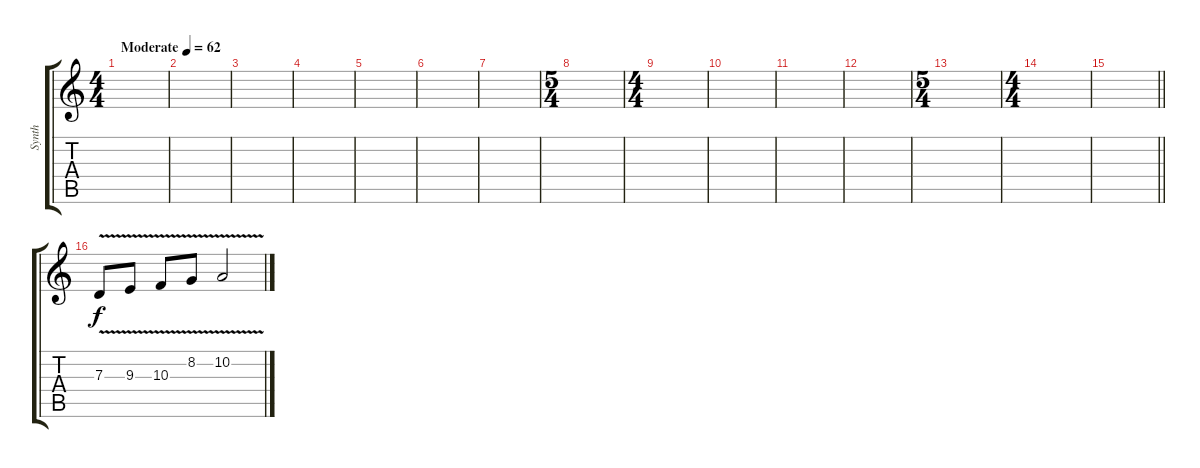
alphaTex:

\track ("Synth" "Synth") {instrument pad2warm}
\staff {score tabs}
\tuning (E4 B3 G3 D3 A2 E2) {hide}
\ts (4 4)
\tempo (62 "Moderate")
\clef g2
\ks c
|
|
|
|
|
|
|
\ts (5 4)
|
\ts (4 4)
|
|
|
|
\ts (5 4)
|
\ts (4 4)
|
\barLineRight lightlight
|
7.3{v}.8 9.3{v}.8 10.3{v}.8 8.2{v}.8 10.2{v}.2
